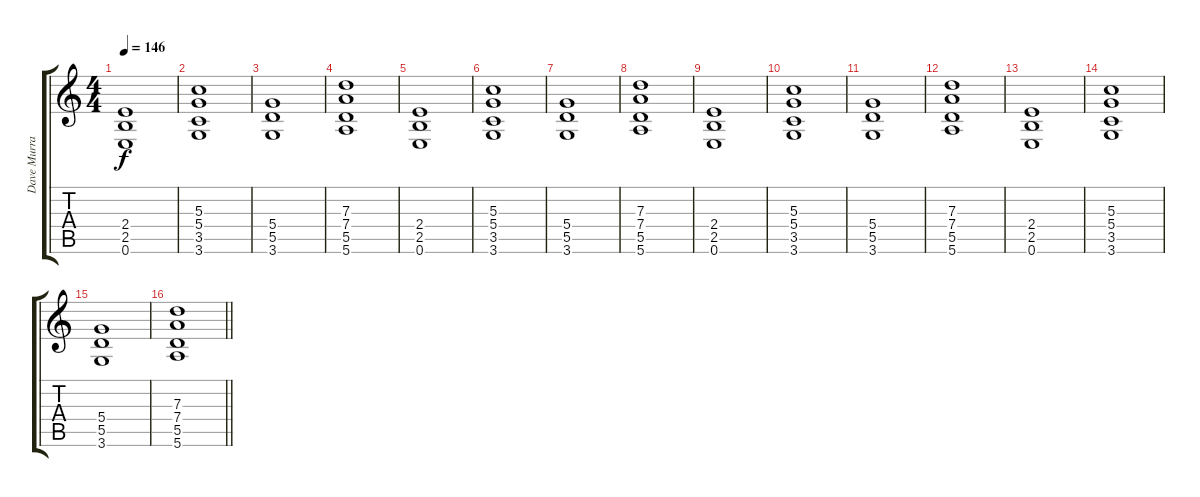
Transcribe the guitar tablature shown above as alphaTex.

\track ("Dave Murray" "Dave Murra") {instrument distortionguitar}
\staff {score tabs}
\tuning (E4 B3 G3 D3 A2 E2) {hide}
\ts (4 4)
\tempo 146
\clef g2
\ks c
(2.4 2.5 0.6).1{dy f} |
(5.3 5.4 3.5 3.6).1 |
(5.4 5.5 3.6).1 |
(7.3 7.4 5.5 5.6).1 |
(2.4 2.5 0.6).1 |
(5.3 5.4 3.5 3.6).1 |
(5.4 5.5 3.6).1 |
(7.3 7.4 5.5 5.6).1 |
(2.4 2.5 0.6).1 |
(5.3 5.4 3.5 3.6).1 |
(5.4 5.5 3.6).1 |
(7.3 7.4 5.5 5.6).1 |
(2.4 2.5 0.6).1 |
(5.3 5.4 3.5 3.6).1 |
(5.4 5.5 3.6).1 |
\barLineRight lightlight
(7.3 7.4 5.5 5.6).1
